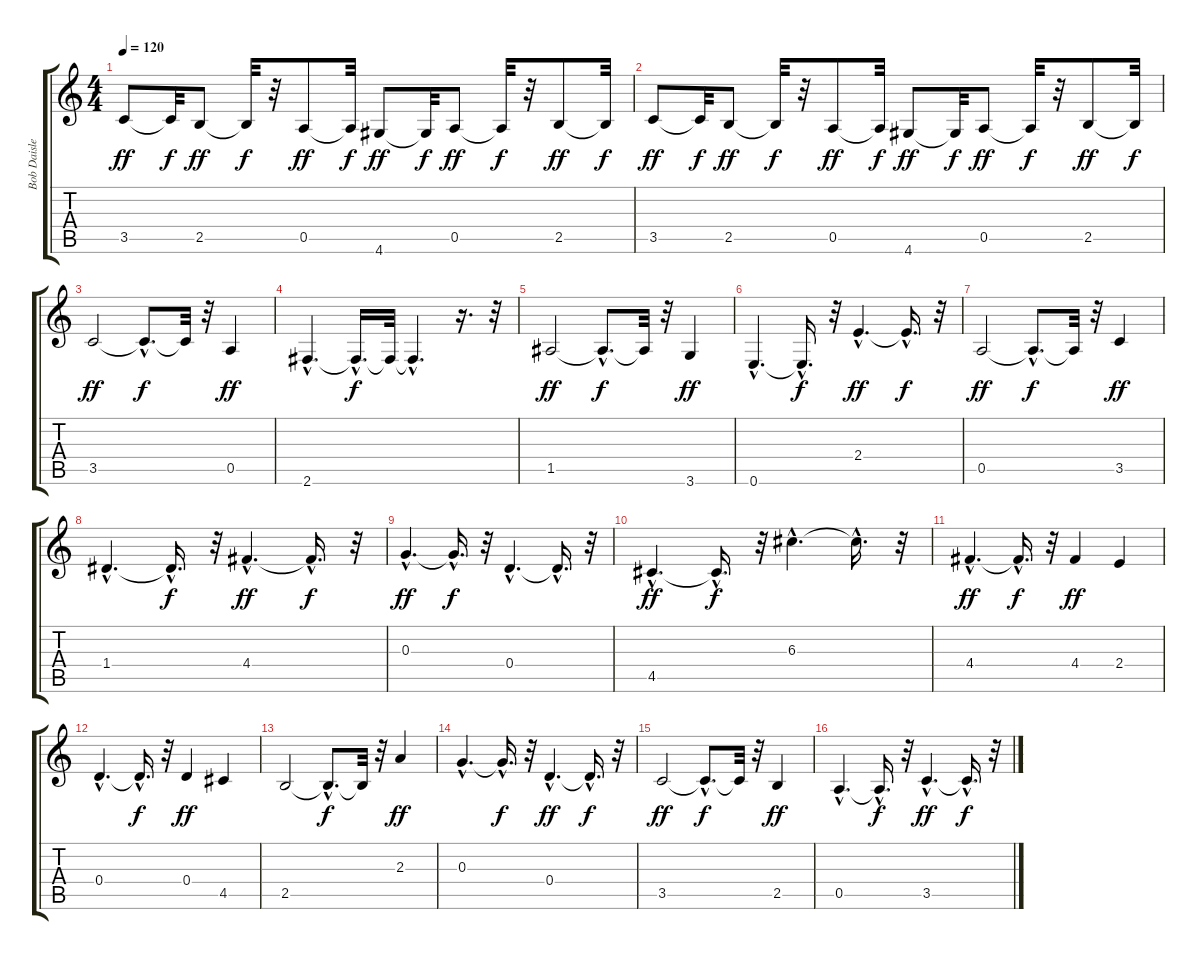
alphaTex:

\track ("Bob Daisley" "Bob Daisle") {instrument electricbassfinger}
\staff {score tabs}
\tuning (E4 B3 G3 D3 A2 E2) {hide}
\ts (4 4)
\tempo 120
\clef g2
\ks c
3.5.8{dy ff} 3.5{t}.32{dy f} 2.5.8{dy ff} 2.5{t}.32{dy f} r.32 0.5.8{dy ff} 0.5{t}.32{dy f} 4.6.8{dy ff} 4.6{t}.32{dy f} 0.5.8{dy ff} 0.5{t}.32{dy f} r.32 2.5.8{dy ff} 2.5{t}.32{dy f} |
3.5.8{dy ff} 3.5{t}.32{dy f} 2.5.8{dy ff} 2.5{t}.32{dy f} r.32 0.5.8{dy ff} 0.5{t}.32{dy f} 4.6.8{dy ff} 4.6{t}.32{dy f} 0.5.8{dy ff} 0.5{t}.32{dy f} r.32 2.5.8{dy ff} 2.5{t}.32{dy f} |
3.5.2{dy ff} 3.5{hac t}.8{d dy f} 3.5{t}.32 r.32 0.5.4{dy ff} |
2.6{hac}.4{d} 2.6{hac t}.16{d dy f} 2.6{t}.32 2.6{hac t}.4{d} r.16{d} r.32 |
1.5.2{dy ff} 1.5{hac t}.8{d dy f} 1.5{t}.32 r.32 3.6.4{dy ff} |
0.6{hac}.4{d} 0.6{hac t}.16{d dy f} r.32 2.4{hac}.4{d dy ff} 2.4{hac t}.16{d dy f} r.32 |
0.5.2{dy ff} 0.5{hac t}.8{d dy f} 0.5{t}.32 r.32 3.5.4{dy ff} |
1.4{hac}.4{d} 1.4{hac t}.16{d dy f} r.32 4.4{hac}.4{d dy ff} 4.4{hac t}.16{d dy f} r.32 |
0.3{hac}.4{d dy ff} 0.3{hac t}.16{d dy f} r.32 0.4{hac}.4{d} 0.4{hac t}.16{d} r.32 |
4.5{hac}.4{d dy ff} 4.5{hac t}.16{d dy f} r.32 6.3{hac}.4{d} 6.3{hac t}.16{d} r.32 |
4.4{hac}.4{d dy ff} 4.4{hac t}.16{d dy f} r.32 4.4.4{dy ff} 2.4.4 |
0.4{hac}.4{d} 0.4{hac t}.16{d dy f} r.32 0.4.4{dy ff} 4.5.4 |
2.5.2 2.5{hac t}.8{d dy f} 2.5{t}.32 r.32 2.3.4{dy ff} |
0.3{hac}.4{d} 0.3{hac t}.16{d dy f} r.32 0.4{hac}.4{d dy ff} 0.4{hac t}.16{d dy f} r.32 |
3.5.2{dy ff} 3.5{hac t}.8{d dy f} 3.5{t}.32 r.32 2.5.4{dy ff} |
0.5{hac}.4{d} 0.5{hac t}.16{d dy f} r.32 3.5{hac}.4{d dy ff} 3.5{hac t}.16{d dy f} r.32
